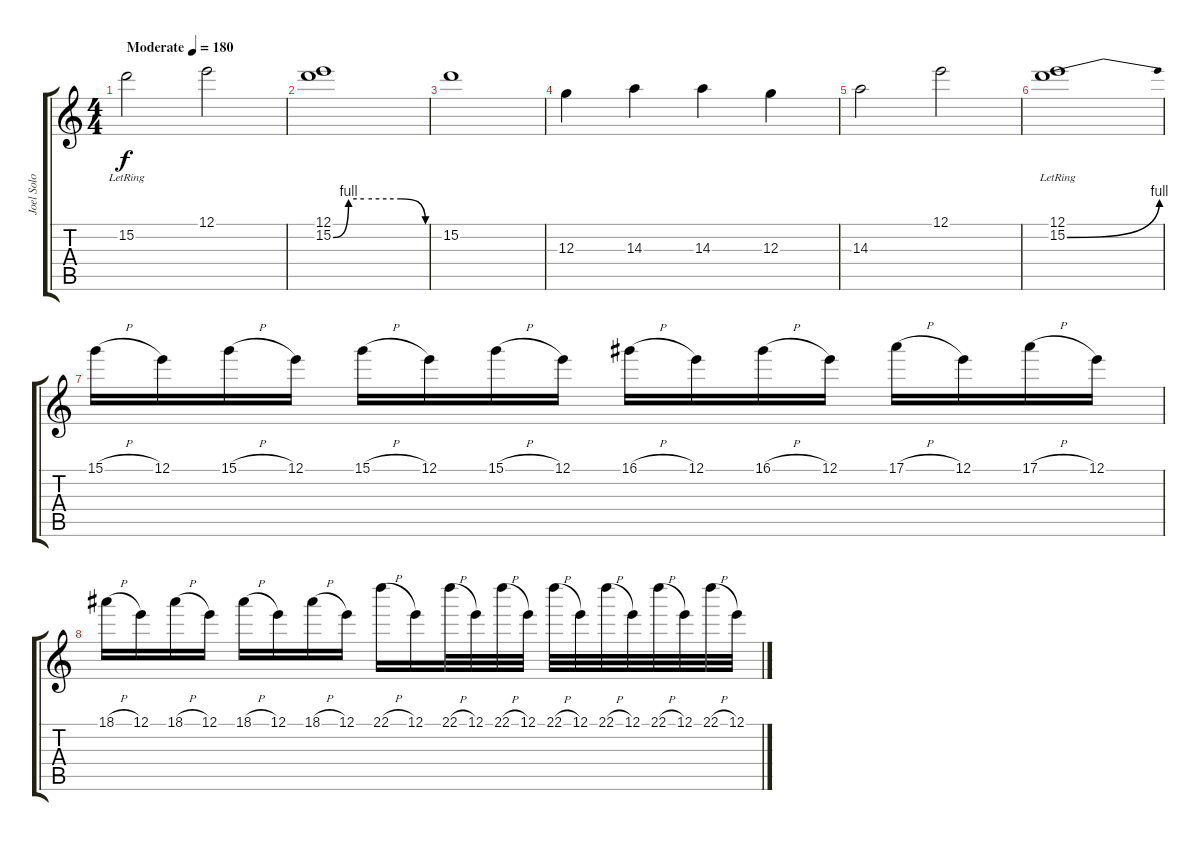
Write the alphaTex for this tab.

\track ("Joel Solo" "Joel Solo") {instrument overdrivenguitar}
\staff {score tabs}
\tuning (E4 B3 G3 D3 A2 E2) {hide}
\ts (4 4)
\tempo (180 "Moderate")
\clef g2
\ks c
15.2{lr}.2{dy f instrument overdrivenguitar} 12.1.2 |
(12.1 15.2{be (custom 0 0 10 4 20 4 44 4 60 0)}).1 |
15.2.1 |
12.3.4 14.3.4 14.3.4 12.3.4 |
14.3.2 12.1.2 |
(12.1{lr} 15.2{be (bend 0 0 60 4)}).1 |
15.1{h}.16 12.1.16 15.1{h}.16 12.1.16 15.1{h}.16 12.1.16 15.1{h}.16 12.1.16 16.1{h}.16 12.1.16 16.1{h}.16 12.1.16 17.1{h}.16 12.1.16 17.1{h}.16 12.1.16 |
18.1{h}.16 12.1.16 18.1{h}.16 12.1.16 18.1{h}.16 12.1.16 18.1{h}.16 12.1.16 22.1{h}.16 12.1.16 22.1{h}.32 12.1.32 22.1{h}.32 12.1.32 22.1{h}.32 12.1.32 22.1{h}.32 12.1.32 22.1{h}.32 12.1.32 22.1{h}.32 12.1.32
